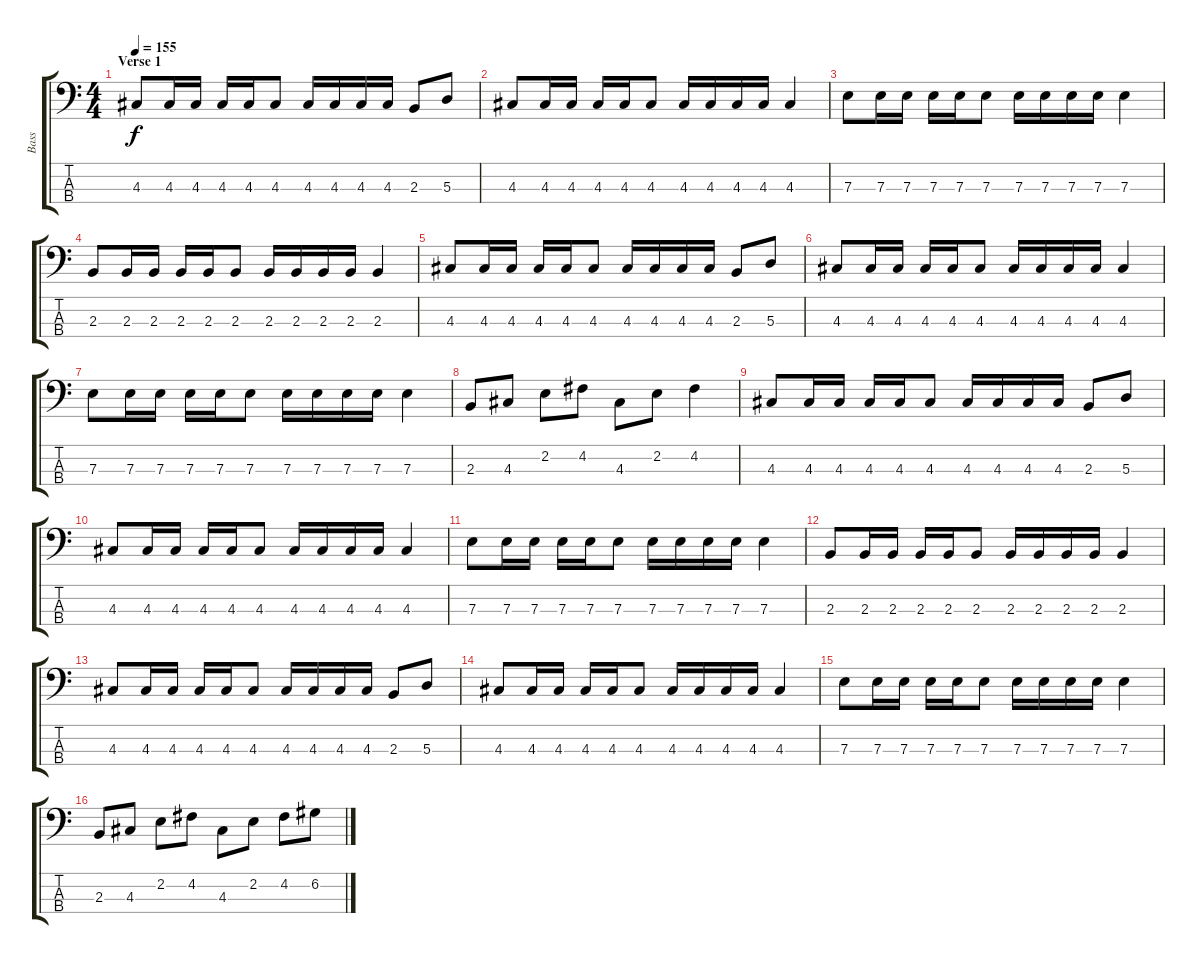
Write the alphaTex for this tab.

\track ("Bass" "Bass") {instrument electricbassfinger}
\staff {score tabs}
\tuning (G2 D2 A1 E1) {hide}
\ts (4 4)
\section ("" "Verse 1")
\tempo 155
\clef f4
\ks c
4.3.8{dy f} 4.3.16 4.3.16 4.3.16 4.3.16 4.3.8 4.3.16 4.3.16 4.3.16 4.3.16 2.3.8 5.3.8 |
4.3.8 4.3.16 4.3.16 4.3.16 4.3.16 4.3.8 4.3.16 4.3.16 4.3.16 4.3.16 4.3.4 |
7.3.8 7.3.16 7.3.16 7.3.16 7.3.16 7.3.8 7.3.16 7.3.16 7.3.16 7.3.16 7.3.4 |
2.3.8 2.3.16 2.3.16 2.3.16 2.3.16 2.3.8 2.3.16 2.3.16 2.3.16 2.3.16 2.3.4 |
4.3.8 4.3.16 4.3.16 4.3.16 4.3.16 4.3.8 4.3.16 4.3.16 4.3.16 4.3.16 2.3.8 5.3.8 |
4.3.8 4.3.16 4.3.16 4.3.16 4.3.16 4.3.8 4.3.16 4.3.16 4.3.16 4.3.16 4.3.4 |
7.3.8 7.3.16 7.3.16 7.3.16 7.3.16 7.3.8 7.3.16 7.3.16 7.3.16 7.3.16 7.3.4 |
2.3.8 4.3.8 2.2.8 4.2.8 4.3.8 2.2.8 4.2.4 |
4.3.8 4.3.16 4.3.16 4.3.16 4.3.16 4.3.8 4.3.16 4.3.16 4.3.16 4.3.16 2.3.8 5.3.8 |
4.3.8 4.3.16 4.3.16 4.3.16 4.3.16 4.3.8 4.3.16 4.3.16 4.3.16 4.3.16 4.3.4 |
7.3.8 7.3.16 7.3.16 7.3.16 7.3.16 7.3.8 7.3.16 7.3.16 7.3.16 7.3.16 7.3.4 |
2.3.8 2.3.16 2.3.16 2.3.16 2.3.16 2.3.8 2.3.16 2.3.16 2.3.16 2.3.16 2.3.4 |
4.3.8 4.3.16 4.3.16 4.3.16 4.3.16 4.3.8 4.3.16 4.3.16 4.3.16 4.3.16 2.3.8 5.3.8 |
4.3.8 4.3.16 4.3.16 4.3.16 4.3.16 4.3.8 4.3.16 4.3.16 4.3.16 4.3.16 4.3.4 |
7.3.8 7.3.16 7.3.16 7.3.16 7.3.16 7.3.8 7.3.16 7.3.16 7.3.16 7.3.16 7.3.4 |
2.3.8 4.3.8 2.2.8 4.2.8 4.3.8 2.2.8 4.2.8 6.2.8
